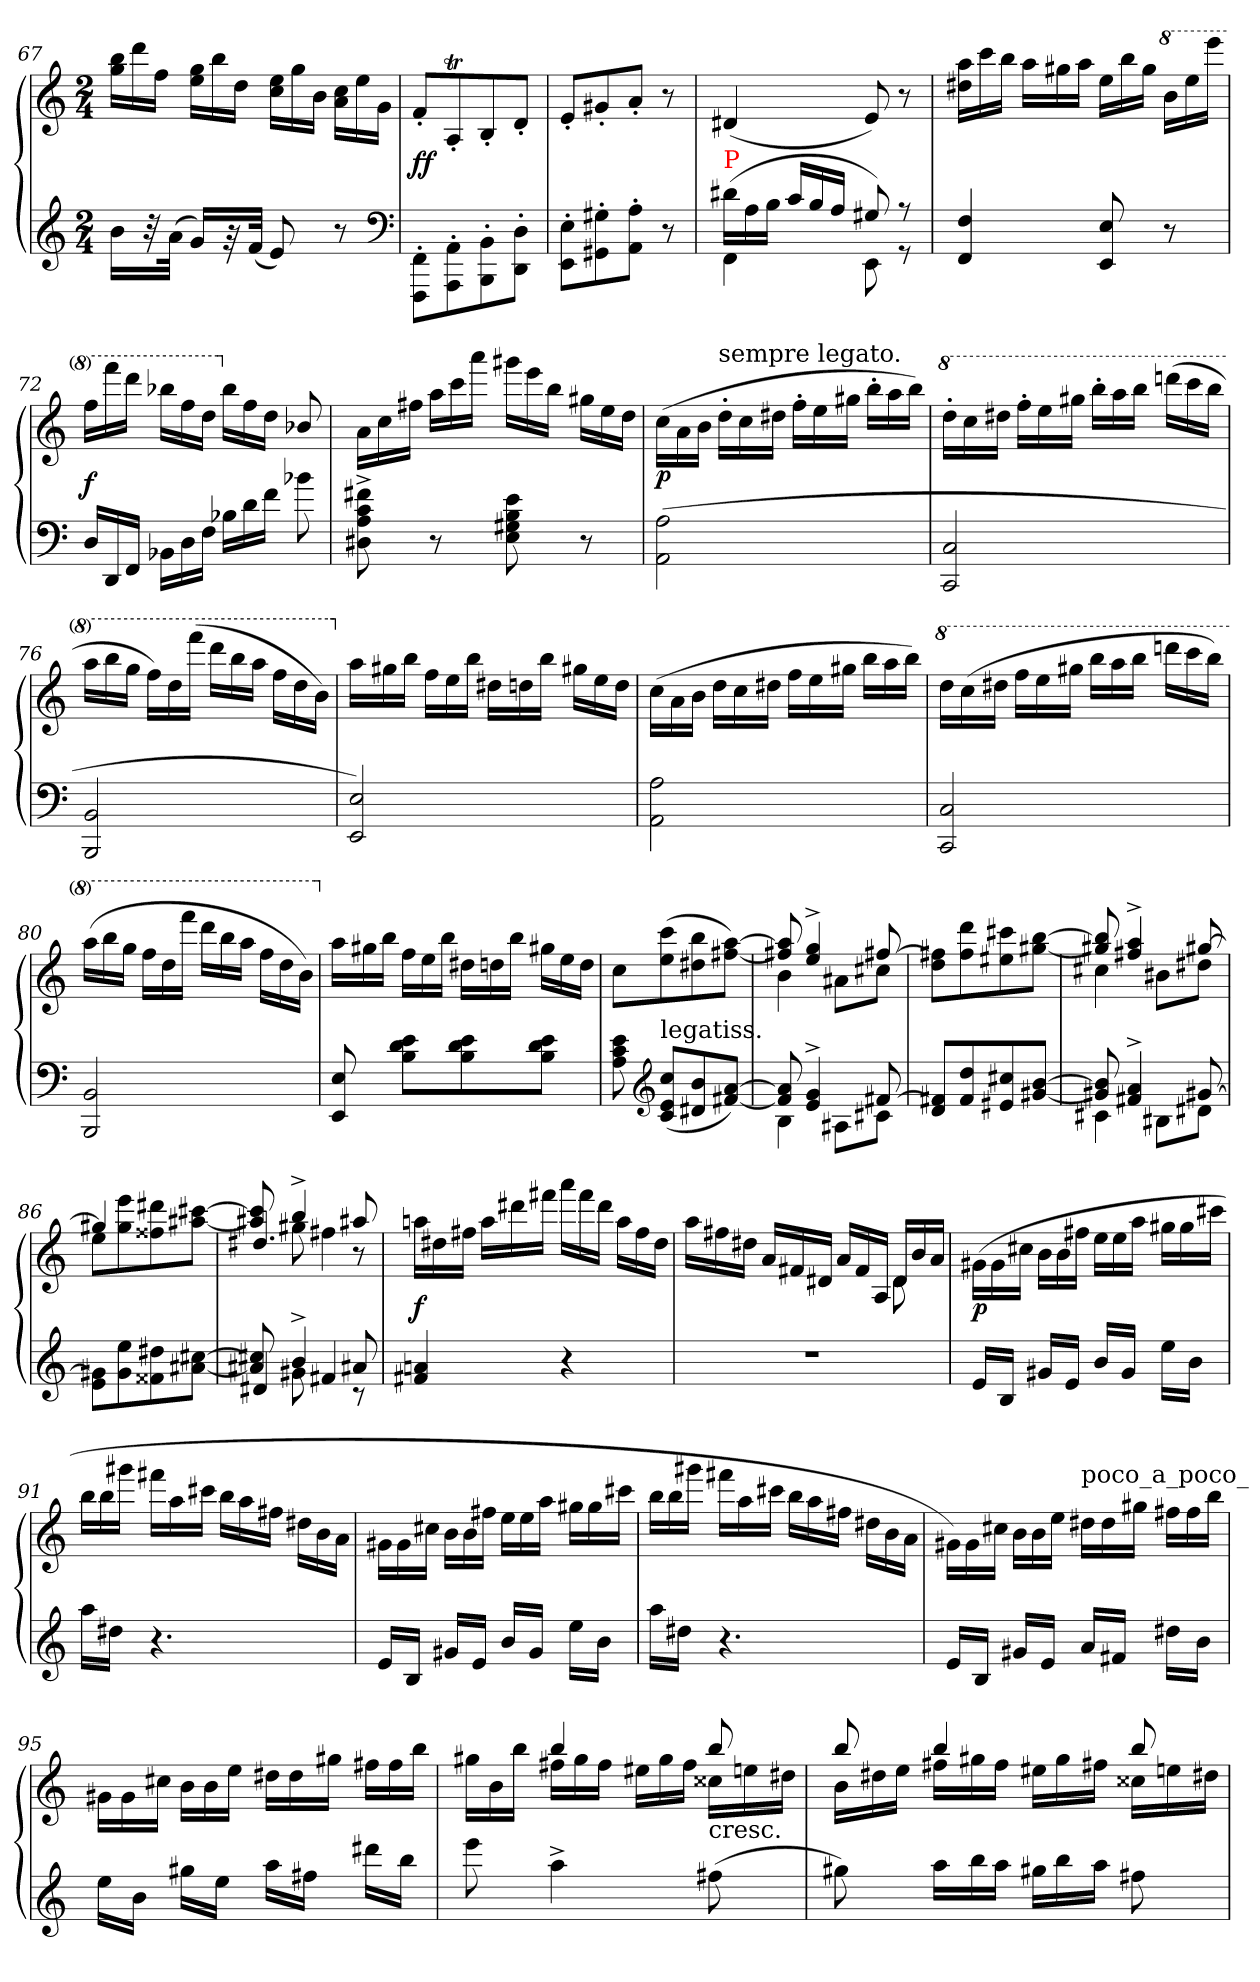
**kern	**kern	**dynam
*part1	*part1	*part1
*staff2	*staff1	*staff1/2
*clefG2	*clefG2	*
*k[]	*k[]	*
*M2/4	*M2/4	*
*	*Xtuplet	*
=67	=67	=67
16b\LL	24bb 24ggLL	.
.	24ddd	.
32r	.	.
.	24ffJJ	.
(>32aJJk	.	.
16g/LL)	24gg 24eeLL	.
.	24bb	.
32rg	.	.
.	24ddJJ	.
(>32fJJk	.	.
8e/)	24ee 24ccLL	.
.	24gg	.
.	24bJJ	.
8r	24cc 24aLL	.
.	24ee	.
.	24gJJ	.
*clefF4	*	*
=68	=68	=68
8FF'> 8FFF'>L	8f'>L	ff
8AA'>\ 8AAA'>\	8AT'>/	.
8BB'>\ 8BBB'>\	8B'>/	.
8D'> 8DD'>J	8d'>J	.
=69	=69	=69
8E'>\ 8EE'>\L	8e'<L	.
8G#X'>\ 8GG#X'>\	8g#X'<	.
8A'>\ 8AA'>\J	8a'<J	.
8r	8r	.
=70	=70	=70
*Xtuplet	*	*
*^	*	*
!LO:TX:a:color=red:t=P	!	!	!
(<24d#X\LL	4FF\	(>4d#X	.
24A\	.	.	.
24B\JJ	.	.	.
24c/LL	.	.	.
24B	.	.	.
24AJJ	.	.	.
8G#X/)	8EE	8e)	.
8rA	8rGG	8r	.
*v	*v	*	*
=71	=71	=71
4F 4FF	24aa 24dd#XLL	.
.	24ccc	.
.	24bbJJ	.
.	24aaLL	.
.	24gg#X	.
.	24aaJJ	.
8E 8EE	24eeLL	.
.	24bb	.
.	24gg#JJ	.
*	*8va	*
8r	24bbLL	.
.	24eee	.
.	24eeeeJJ	.
=72	=72	=72
24DLL	24fffLL	f
24DD	24ffff	.
24FFJJ	24ddddJJ	.
24BB-XLL	24bbb-XLL	.
24D	24fff	.
24FJJ	24dddJJ	.
*	*X8va	*
24B-XLL	24bb-LL	.
24d	24ff	.
24fJJ	24ddJJ	.
8b-X	8b-X/	.
=73	=73	=73
8f#X^> 8c^> 8A^> 8D#X^>	24aLL	.
.	24cc	.
.	24ff#XJJ	.
8r	24aaLL	.
.	24ccc	.
.	24aaaJJ	.
8e 8B 8G#X 8E	24ggg#XLL	.
.	24eee	.
.	24bbJJ	.
8r	24gg#XLL	.
.	24ee	.
.	24ddJJ	.
=74	=74	=74
(>2A 2AA	(>24ccLL	p
.	24a	.
.	24bJJ	.
!	!LO:TX:a:t=sempre legato.	!
.	24dd'>LL	.
.	24cc	.
.	24dd#XJJ	.
.	24ff'>LL	.
.	24ee	.
.	24gg#XJJ	.
.	24bb'>LL	.
.	24aa	.
.	24bbJJ)	.
=75	=75	=75
*	*8va	*
2C 2CC	24ddd'>LL	.
.	24ccc	.
.	24ddd#XJJ	.
.	24fff'>LL	.
.	24eee	.
.	24ggg#XJJ	.
.	24bbb'>LL	.
.	24aaa	.
.	24bbbJJ	.
.	(>24ddddnLL	.
.	24cccc	.
.	24bbbJJ	.
=76	=76	=76
2BB 2BBB	24aaaLL	.
.	24bbb	.
.	24gggJJ	.
.	24fffLL)	.
.	24ddd	.
.	(>24ffffJJ	.
.	24ddddLL	.
.	24bbb	.
.	24aaaJJ	.
.	24fffLL	.
.	24ddd	.
.	24bbJJ)	.
=77	=77	=77
*	*X8va	*
2E 2EE)	24aaLL	.
.	24gg#X	.
.	24bbJJ	.
.	24ffLL	.
.	24ee	.
.	24bbJJ	.
.	24dd#XLL	.
.	24ddn	.
.	24bbJJ	.
.	24gg#XLL	.
.	24ee	.
.	24ddJJ	.
=78	=78	=78
2A 2AA	(>24ccLL	.
.	24a	.
.	24bJJ	.
.	24ddLL	.
.	24cc	.
.	24dd#XJJ	.
.	24ffLL	.
.	24ee	.
.	24gg#XJJ	.
.	24bbLL	.
.	24aa	.
.	24bbJJ)	.
=79	=79	=79
*	*8va	*
2C 2CC	24dddLL	.
.	(>24ccc	.
.	24ddd#XJJ	.
.	24fffLL	.
.	24eee	.
.	24ggg#XJJ	.
.	24bbbLL	.
.	24aaa	.
.	24bbbJJ	.
.	24ddddnLL	.
.	24cccc	.
.	24bbbJJ)	.
=80	=80	=80
2BB 2BBB	(>24aaaLL	.
.	24bbb	.
.	24gggJJ	.
.	24fffLL	.
.	24ddd	.
.	24ffffJJ	.
.	24ddddLL	.
.	24bbb	.
.	24aaaJJ	.
.	24fffLL	.
.	24ddd	.
.	24bbJJ)	.
=81	=81	=81
*	*X8va	*
8E 8EE	24aaLL	.
.	24gg#X	.
.	24bbJJ	.
8e 8d 8BL	24ffLL	.
.	24ee	.
.	24bbJJ	.
8e 8d 8B	24dd#XLL	.
.	24ddn	.
.	24bbJJ	.
8e 8d 8BJ	24gg#XLL	.
.	24ee	.
.	24ddJJ	.
=82	=82	=82
8e 8c 8A	8ccL	.
*clefG2	*	*
!LO:TX:a:t=legatiss.	!	!
(<8cc 8e 8cL	(>8ccc 8ee	.
8b 8d#X	8bb 8dd#X	.
[8a [8f#XJ)	[8aa [8ff#XJ)	.
=83	=83	=83
*^	*^	*
8a] 8f#]	4B	8aa] 8ff#X]	4b	.
4g^> 4e^>	.	4gg^> 4ee^>	.	.
.	8A#XL	.	8a#XL	.
[8f#X	8c#XJ	[8ff#X	8cc#XJ	.
*v	*v	*	*	*
*	*v	*v	*
=84	=84	=84
8f#X] 8dL	8ff#X] 8ddL	.
8dd 8f#	8ddd 8ff#	.
8cc#X 8e#X	8ccc#X 8ee#X	.
[8b [8g#XJ	[8bb [8gg#XJ	.
=85	=85	=85
*^	*^	*
8b] 8g#X]	4c#X	8bb] 8gg#X]	4cc#X	.
4a^> 4f#X^>	.	4aa^> 4ff#X^>	.	.
.	8B#XL	.	8b#XL	.
[8g#X	8d#XJ	[8gg#X	8dd#XJ	.
*v	*v	*	*	*
=86	=86	=86	=86
8g#X]\ 8e\L	4gg#X]	8eeL	.
8ee 8g#	.	8eee 8gg#	.
8dd#X 8f##X	4ryy	8ddd#X 8ff##X	.
[8cc#X [8a#XJ	.	[8ccc#X [8aa#XJ	.
=87	=87	=87	=87
*^	*	*^	*
*	*^	*	*	*	*
8cc#X] 8a#X]	8ryy	4d#X	8ccc#] 8aa#X]	8ryy	4.dd#X	.
4b^>	8g#X	.	4bb^>	8gg#X	.	.
.	8ryy	4f#X	.	4ff#X	.	.
8a#X	8rc	.	8aa#X	.	8r	.
*v	*v	*v	*	*	*	*
*	*v	*v	*v	*
=88	=88	=88
4an 4f#X	24aanLL	f
.	24dd#X	.
.	24ff#XJJ	.
.	24aaLL	.
.	24ddd#X	.
.	24fff#XJJ	.
4r	24aaaLL	.
.	24fff#	.
.	24ddd#JJ	.
.	24aaLL	.
.	24ff#	.
.	24dd#JJ	.
=89	=89	=89
*	*^	*
2rdd	24aa\LL	4ryy	.
.	24ff#X	.	.
.	24dd#XJJ	.	.
.	24aLL	.	.
.	24f#X	.	.
.	24d#XJJ	.	.
.	24aLL	8ryy	.
.	24f#	.	.
.	24AJJ	.	.
.	24d#LL	8d#	.
.	24b	.	.
.	24aJJ	.	.
*	*v	*v	*
=90	=90	=90
16eLL	(>24g#X\LL	p
.	24g#	.
16BJJ	.	.
.	24cc#XJJ	.
16g#XLL	24bLL	.
.	24b	.
16eJJ	.	.
.	24ff#XJJ	.
16bLL	24eeLL	.
.	24ee	.
16g#JJ	.	.
.	24aaJJ	.
16eeLL	24gg#XLL	.
.	24gg#	.
16bJJ	.	.
.	24ccc#XJJ	.
=91	=91	=91
16aaLL	24bbLL	.
.	24bb	.
16dd#XJJ	.	.
.	24ggg#XJJ	.
4.r	24fff#XLL	.
.	24aa	.
.	24ccc#XJJ	.
.	24bbLL	.
.	24aa	.
.	24ff#XJJ	.
.	24dd#XLL	.
.	24b	.
.	24aJJ	.
=92	=92	=92
16eLL	24g#X\LL	.
.	24g#	.
16BJJ	.	.
.	24cc#XJJ	.
16g#XLL	24bLL	.
.	24b	.
16eJJ	.	.
.	24ff#XJJ	.
16bLL	24eeLL	.
.	24ee	.
16g#JJ	.	.
.	24aaJJ	.
16eeLL	24gg#XLL	.
.	24gg#	.
16bJJ	.	.
.	24ccc#XJJ	.
=93	=93	=93
16aaLL	24bbLL	.
.	24bb	.
16dd#XJJ	.	.
.	24ggg#XJJ	.
4.r	24fff#XLL	.
.	24aa	.
.	24ccc#XJJ	.
.	24bbLL	.
.	24aa	.
.	24ff#XJJ	.
.	24dd#XLL	.
.	24b	.
.	24aJJ	.
=94	=94	=94
16eLL	24g#X\LL)	.
.	24g#	.
16BJJ	.	.
.	24cc#XJJ	.
16g#XLL	24bLL	.
.	24b	.
16eJJ	.	.
.	24eeJJ	.
!	!LO:TX:a:t=poco_a_poco_	!
16aLL	24dd#XLL	.
.	24dd#	.
16f#XJJ	.	.
.	24gg#XJJ	.
16dd#XLL	24ff#XLL	.
.	24ff#	.
16bJJ	.	.
.	24bbJJ	.
=95	=95	=95
16eeLL	24g#X\LL	.
.	24g#	.
16bJJ	.	.
.	24cc#XJJ	.
16gg#XLL	24bLL	.
.	24b	.
16eeJJ	.	.
.	24eeJJ	.
16aaLL	24dd#XLL	.
.	24dd#	.
16ff#XJJ	.	.
.	24gg#XJJ	.
16ddd#XLL	24ff#XLL	.
.	24ff#	.
16bbJJ	.	.
.	24bbJJ	.
=96	=96	=96
*	*^	*
8eee	8ryy	24gg#XLL	.
.	.	24b	.
.	.	24bbJJ	.
4aa^>	4bb	24ff#XLL	.
.	.	24gg#	.
.	.	24ff#JJ	.
.	.	24ee#XLL	.
.	.	24gg#	.
.	.	24ff#JJ	.
!	!LO:TX:c:t=cresc.	!	!
(>8ff#X	8bb	24cc##XLL	.
.	.	24een	.
.	.	24dd#XJJ	.
=97	=97	=97	=97
8gg#X)	8bb	24bLL	.
.	.	24dd#X	.
.	.	24eeJJ	.
24aaLL	4bb	24ff#XLL	.
24bb	.	24gg#X	.
24aaJJ	.	24ff#JJ	.
24gg#XLL	.	24ee#XLL	.
24bb	.	24gg#	.
24aaJJ	.	24ff#XJJ	.
8ff#X	8bb	24cc##XLL	.
.	.	24een	.
.	.	24dd#XJJ	.
*	*v	*v	*
=	=	=
*-	*-	*-
